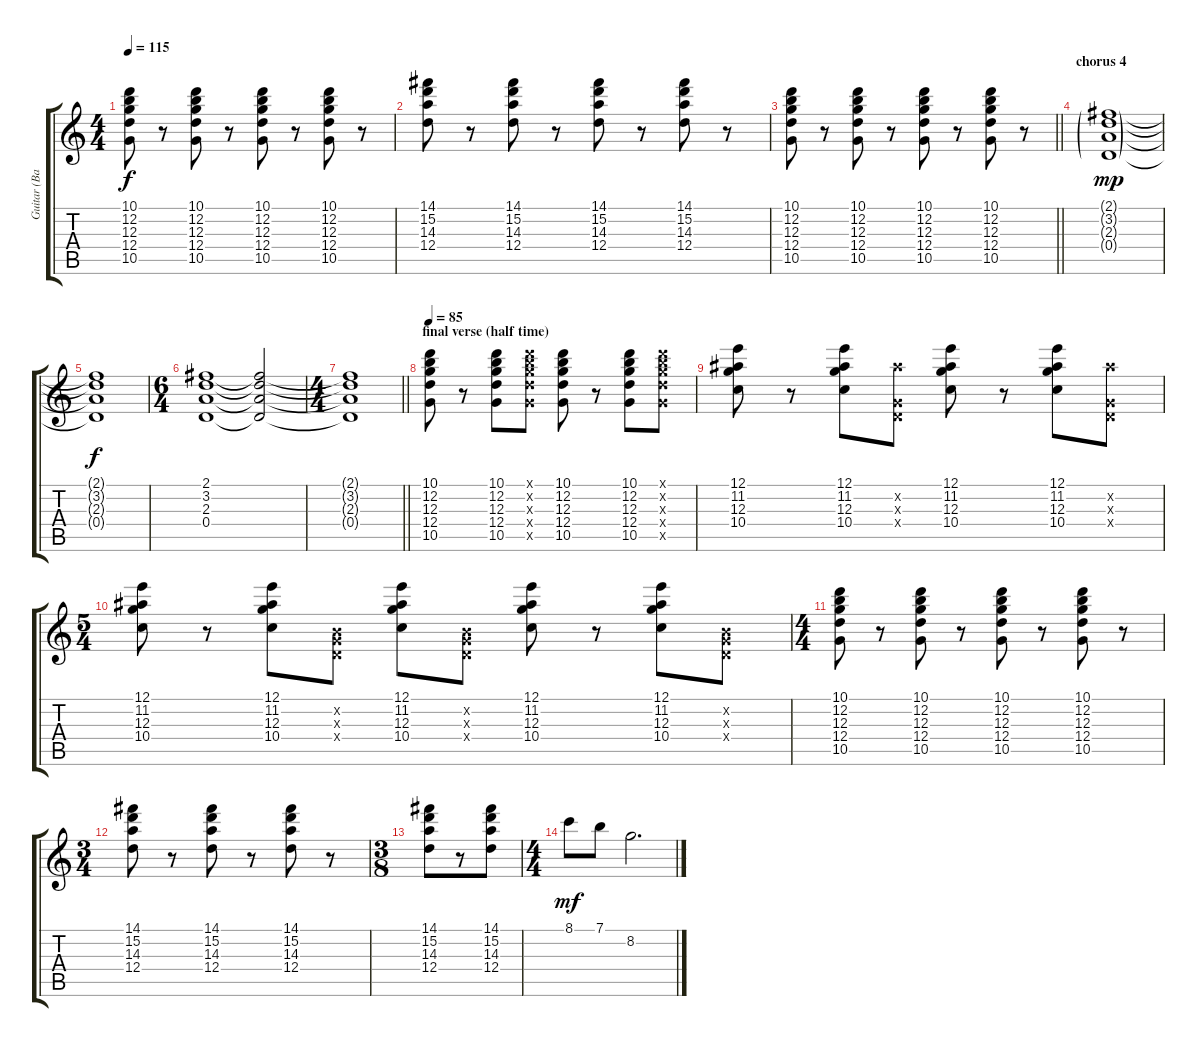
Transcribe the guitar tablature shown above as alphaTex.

\track ("Guitar (Barrett)" "Guitar (Ba") {instrument electricguitarjazz}
\staff {score tabs}
\tuning (E4 B3 G3 D3 A2 E2) {hide}
\ts (4 4)
\tempo 115
\clef g2
\ks c
(10.1 12.2 12.3 12.4 10.5).8{dy f} r.8 (10.1 12.2 12.3 12.4 10.5).8 r.8 (10.1 12.2 12.3 12.4 10.5).8 r.8 (10.1 12.2 12.3 12.4 10.5).8 r.8 |
(14.1 15.2 14.3 12.4).8 r.8 (14.1 15.2 14.3 12.4).8 r.8 (14.1 15.2 14.3 12.4).8 r.8 (14.1 15.2 14.3 12.4).8 r.8 |
\barLineRight lightlight
(10.1 12.2 12.3 12.4 10.5).8 r.8 (10.1 12.2 12.3 12.4 10.5).8 r.8 (10.1 12.2 12.3 12.4 10.5).8 r.8 (10.1 12.2 12.3 12.4 10.5).8 r.8 |
\section ("" "chorus 4")
(2.1{g} 3.2{g} 2.3{g} 0.4{g}).1{dy mp} |
(2.1{t} 3.2{t} 2.3{t} 0.4{t}).1{dy f} |
\ts (6 4)
(2.1 3.2 2.3 0.4).1 (2.1{t} 3.2{t} 2.3{t} 0.4{t}).2 |
\ts (4 4)
\barLineRight lightlight
(2.1{t} 3.2{t} 2.3{t} 0.4{t}).1 |
\section ("" "final verse (half time)")
\tempo 85
(10.1 12.2 12.3 12.4 10.5).8 r.8 (10.1 12.2 12.3 12.4 10.5).8 (10.1{x} 12.2{x} 12.3{x} 12.4{x} 10.5{x}).8 (10.1 12.2 12.3 12.4 10.5).8 r.8 (10.1 12.2 12.3 12.4 10.5).8 (10.1{x} 12.2{x} 12.3{x} 12.4{x} 10.5{x}).8 |
(12.1 11.2 12.3 10.4).8 r.8 (12.1 11.2 12.3 10.4).8 (11.2{x} 0.3{x} 0.4{x}).8 (12.1 11.2 12.3 10.4).8 r.8 (12.1 11.2 12.3 10.4).8 (11.2{x} 0.3{x} 0.4{x}).8 |
\ts (5 4)
(12.1 11.2 12.3 10.4).8 r.8 (12.1 11.2 12.3 10.4).8 (0.2{x} 0.3{x} 0.4{x}).8 (12.1 11.2 12.3 10.4).8 (0.2{x} 0.3{x} 0.4{x}).8 (12.1 11.2 12.3 10.4).8 r.8 (12.1 11.2 12.3 10.4).8 (0.2{x} 0.3{x} 0.4{x}).8 |
\ts (4 4)
(10.1 12.2 12.3 12.4 10.5).8 r.8 (10.1 12.2 12.3 12.4 10.5).8 r.8 (10.1 12.2 12.3 12.4 10.5).8 r.8 (10.1 12.2 12.3 12.4 10.5).8 r.8 |
\ts (3 4)
(14.1 15.2 14.3 12.4).8 r.8 (14.1 15.2 14.3 12.4).8 r.8 (14.1 15.2 14.3 12.4).8 r.8 |
\ts (3 8)
(14.1 15.2 14.3 12.4).8 r.8 (14.1 15.2 14.3 12.4).8 |
\ts (4 4)
8.1.8{dy mf} 7.1.8 8.2.2{d}
